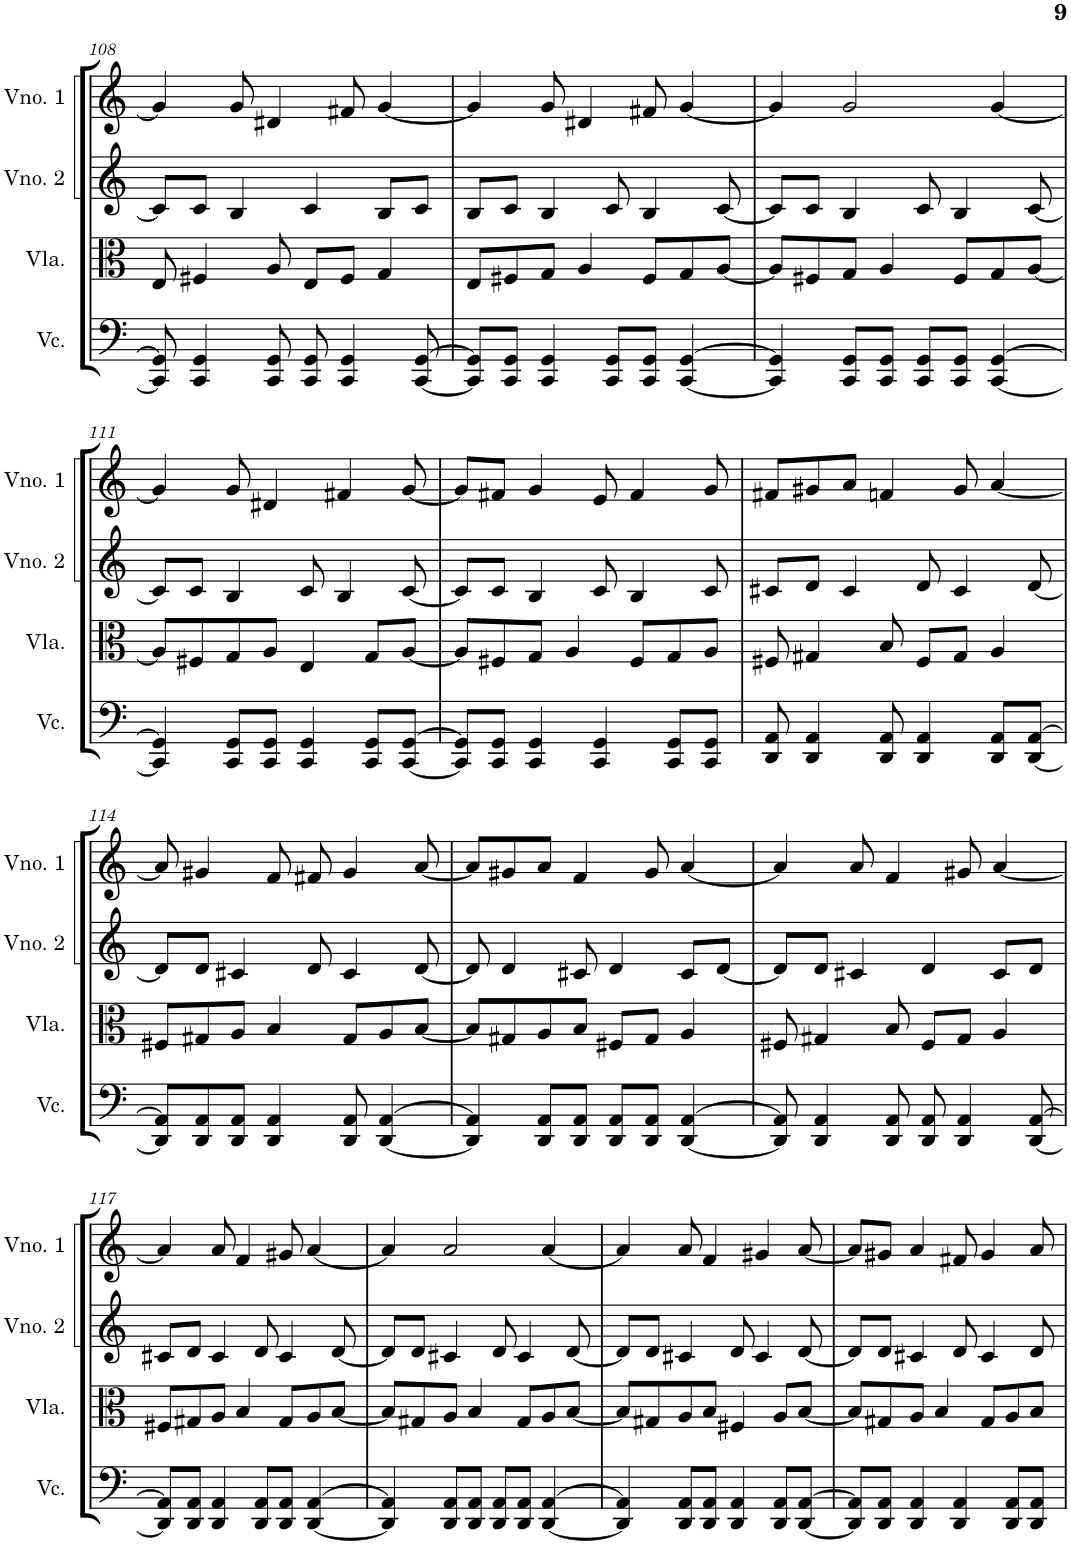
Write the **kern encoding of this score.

**kern	**kern	**kern	**kern
*part4	*part3	*part2	*part1
*staff4	*staff3	*staff2	*staff1
*I"Violoncelo	*I"Viola	*I"Violino 2	*I"Violino 1
*I'Vc.	*I'Vla.	*I'Vno. 2	*I'Vno. 1
!!LO:PB:g=z
*clefF4	*clefC3	*clefG2	*clefG2
*k[]	*k[]	*k[]	*k[]
*M4/4	*M4/4	*M4/4	*M4/4
=108	=108	=108	=108
8CC/] 8GG/]	8E/	8c/L]	4g/]
4CC/ 4GG/	4F#X/	8c/J	.
.	.	4B/	8g/
8CC/ 8GG/	8A/	.	4d#X/
8CC/ 8GG/	8E/L	4c/	.
4CC/ 4GG/	8F#/J	.	8f#X/
.	4G/	8B/L	[4g/
[8CC/ [8GG/	.	8c/J	.
=109	=109	=109	=109
8CC/] 8GG/]L	8E/L	8B/L	4g/]
8CC/ 8GG/J	8F#X/	8c/J	.
4CC/ 4GG/	8G/J	4B/	8g/
.	4A/	.	4d#X/
8CC/ 8GG/L	.	8c/	.
8CC/ 8GG/J	8F#/L	4B/	8f#X/
[4CC/ [4GG/	8G/	.	[4g/
.	[8A/J	[8c/	.
=110	=110	=110	=110
4CC/] 4GG/]	8A/L]	8c/L]	4g/]
.	8F#X/	8c/J	.
8CC/ 8GG/L	8G/J	4B/	2g/
8CC/ 8GG/J	4A/	.	.
8CC/ 8GG/L	.	8c/	.
8CC/ 8GG/J	8F#/L	4B/	.
[4CC/ [4GG/	8G/	.	[4g/
.	[8A/J	[8c/	.
!!LO:LB:g=z
=111	=111	=111	=111
4CC/] 4GG/]	8A/L]	8c/L]	4g/]
.	8F#X/	8c/J	.
8CC/ 8GG/L	8G/	4B/	8g/
8CC/ 8GG/J	8A/J	.	4d#X/
4CC/ 4GG/	4E/	8c/	.
.	.	4B/	4f#X/
8CC/ 8GG/L	8G/L	.	.
[8CC/ [8GG/J	[8A/J	[8c/	[8g/
=112	=112	=112	=112
8CC/] 8GG/]L	8A/L]	8c/L]	8g/L]
8CC/ 8GG/J	8F#X/	8c/J	8f#X/J
4CC/ 4GG/	8G/J	4B/	4g/
.	4A/	.	.
4CC/ 4GG/	.	8c/	8e/
.	8F#/L	4B/	4f#/
8CC/ 8GG/L	8G/	.	.
8CC/ 8GG/J	8A/J	8c/	8g/
=113	=113	=113	=113
8DD/ 8AA/	8F#X/	8c#X/L	8f#X/L
4DD/ 4AA/	4G#X/	8d/J	8g#X/
.	.	4c#/	8a/J
8DD/ 8AA/	8B/	.	4fn/
4DD/ 4AA/	8F#/L	8d/	.
.	8G#/J	4c#/	8g#/
8DD/ 8AA/L	4A/	.	[4a/
[8DD/ [8AA/J	.	[8d/	.
!!LO:LB:g=z
=114	=114	=114	=114
8DD/] 8AA/]L	8F#X/L	8d/L]	8a/]
8DD/ 8AA/	8G#X/	8d/J	4g#X/
8DD/ 8AA/J	8A/J	4c#X/	.
4DD/ 4AA/	4B/	.	8f/
.	.	8d/	8f#X/
8DD/ 8AA/	8G#/L	4c#/	4g#/
[4DD/ [4AA/	8A/	.	.
.	[8B/J	[8d/	[8a/
=115	=115	=115	=115
4DD/] 4AA/]	8B/L]	8d/]	8a/L]
.	8G#X/	4d/	8g#X/
8DD/ 8AA/L	8A/	.	8a/J
8DD/ 8AA/J	8B/J	8c#X/	4f/
8DD/ 8AA/L	8F#X/L	4d/	.
8DD/ 8AA/J	8G#/J	.	8g#/
[4DD/ [4AA/	4A/	8c#/L	[4a/
.	.	[8d/J	.
=116	=116	=116	=116
8DD/] 8AA/]	8F#X/	8d/L]	4a/]
4DD/ 4AA/	4G#X/	8d/J	.
.	.	4c#X/	8a/
8DD/ 8AA/	8B/	.	4f/
8DD/ 8AA/	8F#/L	4d/	.
4DD/ 4AA/	8G#/J	.	8g#X/
.	4A/	8c#/L	[4a/
[8DD/ [8AA/	.	8d/J	.
!!LO:LB:g=z
=117	=117	=117	=117
8DD/] 8AA/]L	8F#X/L	8c#X/L	4a/]
8DD/ 8AA/J	8G#X/	8d/J	.
4DD/ 4AA/	8A/J	4c#/	8a/
.	4B/	.	4f/
8DD/ 8AA/L	.	8d/	.
8DD/ 8AA/J	8G#/L	4c#/	8g#X/
[4DD/ [4AA/	8A/	.	[4a/
.	[8B/J	[8d/	.
=118	=118	=118	=118
4DD/] 4AA/]	8B/L]	8d/L]	4a/]
.	8G#X/	8d/J	.
8DD/ 8AA/L	8A/J	4c#X/	2a/
8DD/ 8AA/J	4B/	.	.
8DD/ 8AA/L	.	8d/	.
8DD/ 8AA/J	8G#/L	4c#/	.
[4DD/ [4AA/	8A/	.	[4a/
.	[8B/J	[8d/	.
=119	=119	=119	=119
4DD/] 4AA/]	8B/L]	8d/L]	4a/]
.	8G#X/	8d/J	.
8DD/ 8AA/L	8A/	4c#X/	8a/
8DD/ 8AA/J	8B/J	.	4f/
4DD/ 4AA/	4F#X/	8d/	.
.	.	4c#/	4g#X/
8DD/ 8AA/L	8A/L	.	.
[8DD/ [8AA/J	[8B/J	[8d/	[8a/
=120	=120	=120	=120
8DD/] 8AA/]L	8B/L]	8d/L]	8a/L]
8DD/ 8AA/J	8G#X/	8d/J	8g#X/J
4DD/ 4AA/	8A/J	4c#X/	4a/
.	4B/	.	.
4DD/ 4AA/	.	8d/	8f#X/
.	8G#/L	4c#/	4g#/
8DD/ 8AA/L	8A/	.	.
8DD/ 8AA/J	8B/J	8d/	8a/
=	=	=	=
*-	*-	*-	*-
